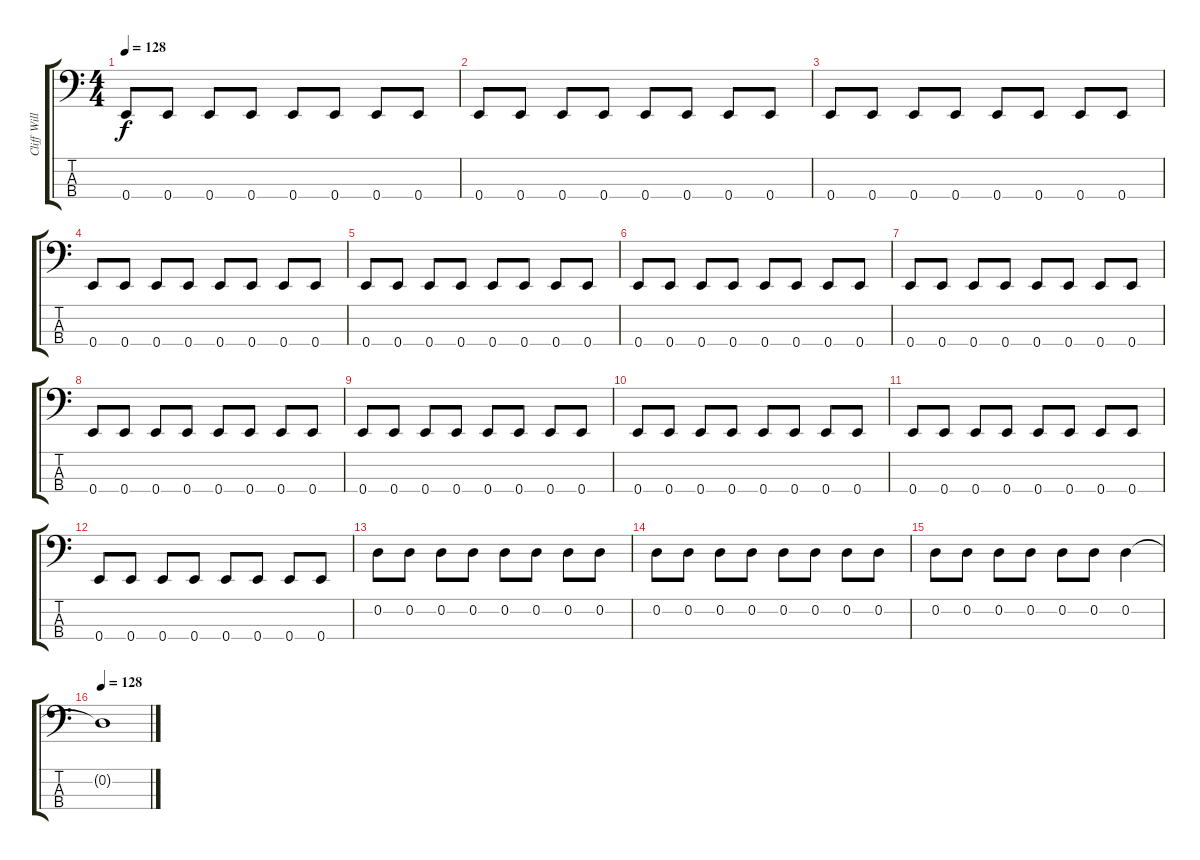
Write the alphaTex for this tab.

\track ("Cliff Williams" "Cliff Will") {instrument electricbassfinger}
\staff {score tabs}
\tuning (G2 D2 A1 E1) {hide}
\ts (4 4)
\tempo 128
\clef f4
\ks c
0.4.8{dy f} 0.4.8 0.4.8 0.4.8 0.4.8 0.4.8 0.4.8 0.4.8 |
0.4.8 0.4.8 0.4.8 0.4.8 0.4.8 0.4.8 0.4.8 0.4.8 |
0.4.8 0.4.8 0.4.8 0.4.8 0.4.8 0.4.8 0.4.8 0.4.8 |
0.4.8 0.4.8 0.4.8 0.4.8 0.4.8 0.4.8 0.4.8 0.4.8 |
0.4.8 0.4.8 0.4.8 0.4.8 0.4.8 0.4.8 0.4.8 0.4.8 |
0.4.8 0.4.8 0.4.8 0.4.8 0.4.8 0.4.8 0.4.8 0.4.8 |
0.4.8 0.4.8 0.4.8 0.4.8 0.4.8 0.4.8 0.4.8 0.4.8 |
0.4.8 0.4.8 0.4.8 0.4.8 0.4.8 0.4.8 0.4.8 0.4.8 |
0.4.8 0.4.8 0.4.8 0.4.8 0.4.8 0.4.8 0.4.8 0.4.8 |
0.4.8 0.4.8 0.4.8 0.4.8 0.4.8 0.4.8 0.4.8 0.4.8 |
0.4.8 0.4.8 0.4.8 0.4.8 0.4.8 0.4.8 0.4.8 0.4.8 |
0.4.8 0.4.8 0.4.8 0.4.8 0.4.8 0.4.8 0.4.8 0.4.8 |
0.2.8 0.2.8 0.2.8 0.2.8 0.2.8 0.2.8 0.2.8 0.2.8 |
0.2.8 0.2.8 0.2.8 0.2.8 0.2.8 0.2.8 0.2.8 0.2.8 |
0.2.8 0.2.8 0.2.8 0.2.8 0.2.8 0.2.8 0.2.4 |
\tempo 128
0.2{t}.1
